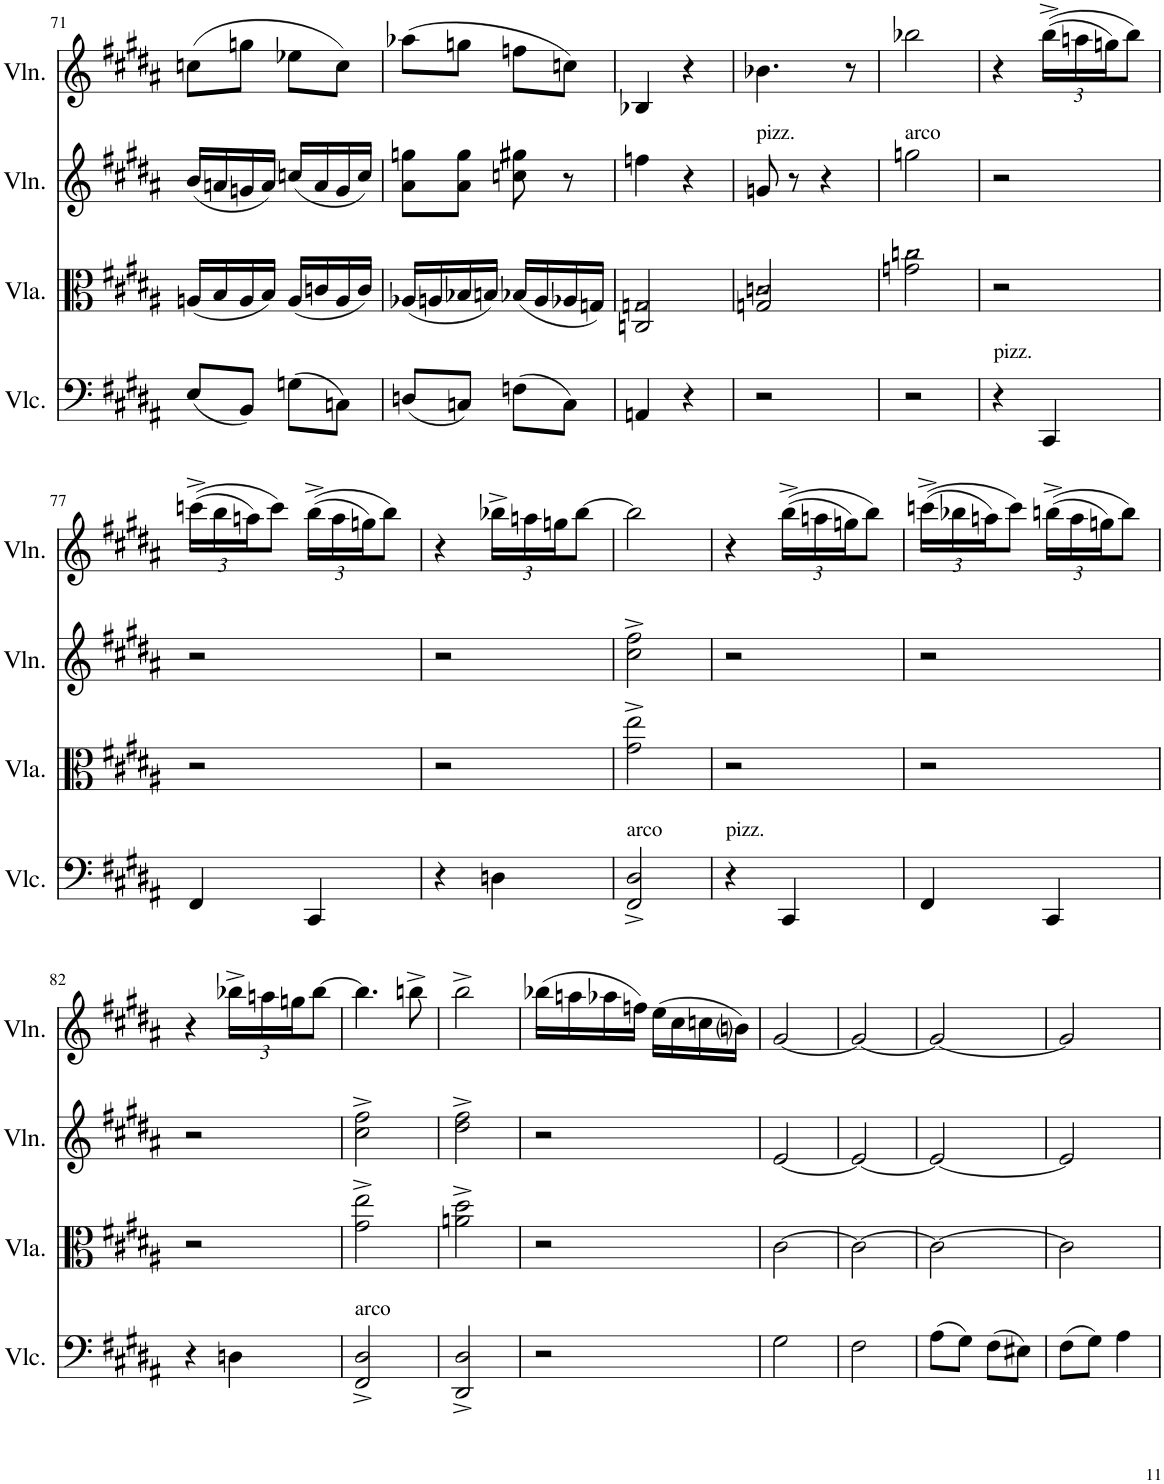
**kern	**kern	**kern	**kern
*part4	*part3	*part2	*part1
*staff4	*staff3	*staff2	*staff1
*I"Violoncello	*I"Viola	*I"Violin	*I"Violin
*I'Vlc.	*I'Vla.	*I'Vln.	*I'Vln.
!!LO:PB:g=z
*clefF4	*clefC3	*clefG2	*clefG2
*k[f#c#g#d#a#]	*k[f#c#g#d#a#]	*k[f#c#g#d#a#]	*k[f#c#g#d#a#]
*M2/4	*M2/4	*M2/4	*M2/4
=71	=71	=71	=71
(8E/L	(16An/LL	(16b/LL	(8ccn\L
.	16B/	16an/	.
8BB/J)	16A/	16gn/	8ggn\J
.	16B/JJ)	16a/JJ)	.
(8Gn\L	(16A/LL	(16ccn/LL	8ee-X\L
.	16cn/	16a/	.
8Cn\J)	16A/	16g/	8cc\J)
.	16c/JJ)	16cc/JJ)	.
=72	=72	=72	=72
(8Dn/L	(16A-X/LL	8a#\ 8ggn\L	(8aa-X\L
.	16An/	.	.
8Cn/J)	16B-X/	8a#\ 8gg\J	8ggn\J
.	16Bn/JJ)	.	.
(8Fn\L	(16B-X/LL	8ccn\ 8gg#X\	8ffn\L
.	16A/	.	.
8C\J)	16A-X/	8r	8ccn\J)
.	16Gn/JJ)	.	.
=73	=73	=73	=73
!	!LO:N:n=2:head=diamond	!	!
4AAn/	2Cn/ 2Gn/	4ffn\	4B-X/
4r	.	4r	4r
=74	=74	=74	=74
!	!	!LO:TX:a:t=pizz.	!
!	!LO:N:n=2:head=diamond	!	!
2r	2Gn/ 2cn/	8gn/	4.b-X\
.	.	8r	.
.	.	4r	.
.	.	.	8r
=75	=75	=75	=75
!	!	!LO:TX:a:t=arco	!
!	!LO:N:n=2:head=diamond	!	!
2r	2gn\ 2ccn\	2ggn\	2bb-X\
=76	=76	=76	=76
!LO:TX:a:t=pizz.	!	!	!
4r	2r	2r	4r
*	*	*	*Xbrackettup
4CC#/	.	.	((24bb^\LL
.	.	.	24aan\
.	.	.	24ggn\J)
.	.	.	8bb\J)
!!LO:LB:g=z
=77	=77	=77	=77
4FF#/	2r	2r	((24cccn^\LL
.	.	.	24bb\
.	.	.	24aan\J)
.	.	.	8ccc\J)
4CC#/	.	.	((24bb^\LL
.	.	.	24aa\
.	.	.	24ggn\J)
.	.	.	8bb\J)
=78	=78	=78	=78
4r	2r	2r	4r
4Dn\	.	.	24bb-X^\LL
.	.	.	24aan\
.	.	.	24ggn\J
.	.	.	[8bb-\J
=79	=79	=79	=79
!LO:TX:a:t=arco	!	!	!
2FF#/^ 2D#/^	2g#\^ 2ee\^	2cc#\^ 2ff#\^	2bb-\]
=80	=80	=80	=80
!LO:TX:a:t=pizz.	!	!	!
4r	2r	2r	4r
4CC#/	.	.	((24bb^\LL
.	.	.	24aan\
.	.	.	24ggn\J)
.	.	.	8bb\J)
=81	=81	=81	=81
4FF#/	2r	2r	((24cccn^\LL
.	.	.	24bb-X\
.	.	.	24aan\J)
.	.	.	8ccc\J)
4CC#/	.	.	((24bbn^\LL
.	.	.	24aa\
.	.	.	24ggn\J)
.	.	.	8bb\J)
!!LO:LB:g=z
=82	=82	=82	=82
4r	2r	2r	4r
4Dn\	.	.	24bb-X^\LL
.	.	.	24aan\
.	.	.	24ggn\J
.	.	.	[8bb-\J
=83	=83	=83	=83
!LO:TX:a:t=arco	!	!	!
2FF#/^ 2D#/^	2g#\^ 2ee\^	2cc#\^ 2ff#\^	4.bb-\]
.	.	.	8bbn^\
=84	=84	=84	=84
2DD#/^ 2D#/^	2an\^ 2dd#\^	2dd#\^ 2ff#\^	2bb^\
=85	=85	=85	=85
2r	2r	2r	(16bb-X\LL
.	.	.	16aan\
.	.	.	16aa-X\
.	.	.	16ffn\JJ)
.	.	.	(16ee\LL
.	.	.	16cc#\
.	.	.	16ccn\
.	.	.	16bni\JJ)
=86	=86	=86	=86
2G#\	[2c#\	[2e/	[2g#/
=87	=87	=87	=87
2F#\	2c#\_	2e/_	2g#/_
=88	=88	=88	=88
(8A#\L	2c#\_	2e/_	2g#/_
8G#\J)	.	.	.
(8F#\L	.	.	.
8E#X\J)	.	.	.
=89	=89	=89	=89
(8F#\L	2c#\]	2e/]	2g#/]
8G#\J)	.	.	.
4A#\	.	.	.
=	=	=	=
*-	*-	*-	*-
